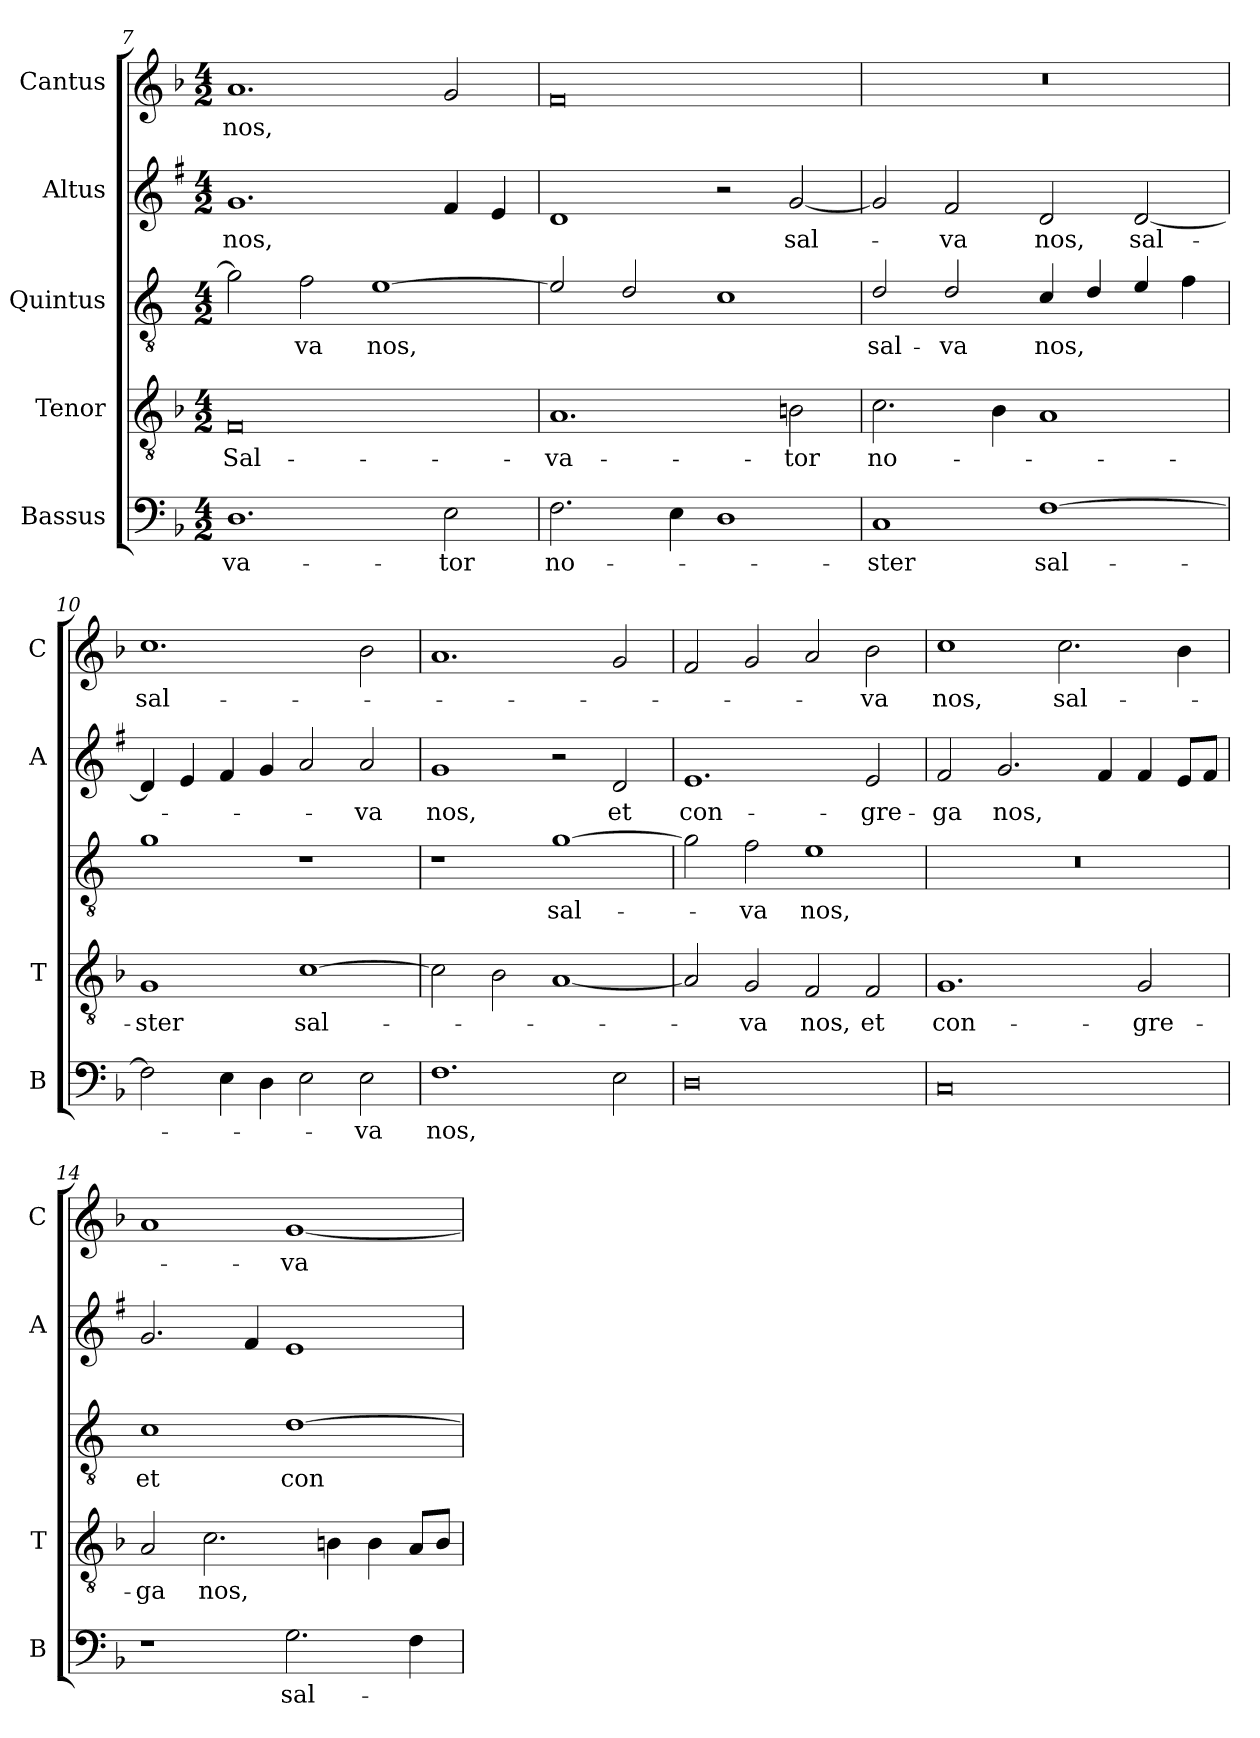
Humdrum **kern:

**kern	**text	**kern	**text	**kern	**text	**kern	**text	**kern	**text
*part5	*part5	*part4	*part4	*part3	*part3	*part2	*part2	*part1	*part1
*staff5	*staff5	*staff4	*staff4	*staff3	*staff3	*staff2	*staff2	*staff1	*staff1
*I"Bassus	*	*I"Tenor	*	*I"Quintus	*	*I"Altus	*	*I"Cantus	*
*I'B	*	*I'T	*	*	*	*I'A	*	*I'C	*
*clefF4	*	*clefGv2	*	*clefGv2	*	*clefG2	*	*clefG2	*
*	*	*	*	*ITrd4c7	*	*ITrd1c2	*	*	*
*k[b-]	*	*k[b-]	*	*k[b-]	*	*k[b-]	*	*k[b-]	*
*F:	*	*F:	*	*F:	*	*F:	*	*F:	*
*M4/2	*	*M4/2	*	*M4/2	*	*M4/2	*	*M4/2	*
=7	=7	=7	=7	=7	=7	=7	=7	=7	=7
!	!LO:LY:b	!	!LO:LY:b	!	!	!	!LO:LY:b	!	!LO:LY:b
1.D	-va-	0F	Sal-	2c\]	.	1.f	nos,	1.a	nos,
!	!	!	!	!	!LO:LY:b	!	!	!	!
.	.	.	.	2B-\	-va	.	.	.	.
!	!	!	!	!	!LO:LY:b	!	!	!	!
.	.	.	.	[1A	nos,	.	.	.	.
!	!LO:LY:b	!	!	!	!	!	!	!	!
2E\	-tor	.	.	.	.	4e/	.	2g/	.
.	.	.	.	.	.	4d/	.	.	.
=8	=8	=8	=8	=8	=8	=8	=8	=8	=8
!	!LO:LY:b	!	!LO:LY:b	!	!	!	!	!	!
2.F\	no-	1.A	-va-	2A/]	.	1c	.	0f	.
.	.	.	.	2G/	.	.	.	.	.
4E\	.	.	.	.	.	.	.	.	.
1D	.	.	.	1F	.	2r	.	.	.
!	!	!	!LO:LY:b	!	!	!	!LO:LY:b	!	!
.	.	2Bn\	-tor	.	.	[2f/	sal-	.	.
=9	=9	=9	=9	=9	=9	=9	=9	=9	=9
!	!LO:LY:b	!	!LO:LY:b	!	!LO:LY:b	!	!	!	!
1C	-ster	2.c\	no-	2G/	sal-	2f/]	.	0r	.
!	!	!	!	!	!LO:LY:b	!	!LO:LY:b	!	!
.	.	.	.	2G/	-va	2e/	-va	.	.
.	.	4B-\	.	.	.	.	.	.	.
!	!LO:LY:b	!	!	!	!LO:LY:b	!	!LO:LY:b	!	!
[1F	sal-	1A	.	4F/	nos,	2c/	nos,	.	.
.	.	.	.	4G/	.	.	.	.	.
!	!	!	!	!	!	!	!LO:LY:b	!	!
.	.	.	.	4A/	.	[2c/	sal-	.	.
.	.	.	.	4B-\	.	.	.	.	.
=10	=10	=10	=10	=10	=10	=10	=10	=10	=10
!	!	!	!LO:LY:b	!	!	!	!	!	!LO:LY:b
2F\]	.	1G	-ster	1c	.	4c/]	.	1.cc	sal-
.	.	.	.	.	.	4d/	.	.	.
4E\	.	.	.	.	.	4e/	.	.	.
4D\	.	.	.	.	.	4f/	.	.	.
!	!	!	!LO:LY:b	!	!	!	!	!	!
2E\	.	[1c	sal-	1r	.	2g/	.	.	.
!	!LO:LY:b	!	!	!	!	!	!LO:LY:b	!	!
2E\	-va	.	.	.	.	2g/	-va	2b-\	.
=11	=11	=11	=11	=11	=11	=11	=11	=11	=11
!	!LO:LY:b	!	!	!	!	!	!LO:LY:b	!	!
1.F	nos,	2c\]	.	1r	.	1f	nos,	1.a	.
.	.	2B-\	.	.	.	.	.	.	.
!	!	!	!	!	!LO:LY:b	!	!	!	!
.	.	[1A	.	[1c	sal-	2r	.	.	.
!	!	!	!	!	!	!	!LO:LY:b	!	!
2E\	.	.	.	.	.	2c/	et	2g/	.
!!LO:LB:g=z
=12	=12	=12	=12	=12	=12	=12	=12	=12	=12
!	!	!	!	!	!	!	!LO:LY:b	!	!
0D	.	2A/]	.	2c\]	.	1.d	con-	2f/	.
!	!	!	!LO:LY:b	!	!LO:LY:b	!	!	!	!
.	.	2G/	-va	2B-\	-va	.	.	2g/	.
!	!	!	!LO:LY:b	!	!LO:LY:b	!	!	!	!
.	.	2F/	nos,	1A	nos,	.	.	2a/	.
!	!	!	!LO:LY:b	!	!	!	!LO:LY:b	!	!LO:LY:b
.	.	2F/	et	.	.	2d/	-gre-	2b-\	-va
=13	=13	=13	=13	=13	=13	=13	=13	=13	=13
!	!	!	!LO:LY:b	!	!	!	!LO:LY:b	!	!LO:LY:b
0C	.	1.G	con-	0r	.	2e/	-ga	1cc	nos,
!	!	!	!	!	!	!	!LO:LY:b	!	!
.	.	.	.	.	.	2.f/	nos,	.	.
!	!	!	!	!	!	!	!	!	!LO:LY:b
.	.	.	.	.	.	.	.	2.cc\	sal-
.	.	.	.	.	.	4e/	.	.	.
!	!	!	!LO:LY:b	!	!	!	!	!	!
.	.	2G/	-gre-	.	.	4e/	.	.	.
.	.	.	.	.	.	8d/L	.	4b-\	.
.	.	.	.	.	.	8e/J	.	.	.
=14	=14	=14	=14	=14	=14	=14	=14	=14	=14
!	!	!	!LO:LY:b	!	!LO:LY:b	!	!	!	!
1r	.	2A/	-ga	1F	et	2.f/	.	1a	.
!	!	!	!LO:LY:b	!	!	!	!	!	!
.	.	2.c\	nos,	.	.	.	.	.	.
.	.	.	.	.	.	4e/	.	.	.
!	!LO:LY:b	!	!	!	!LO:LY:b	!	!	!	!LO:LY:b
2.G\	sal-	.	.	[1G	con-	1d	.	[1g	-va
.	.	4Bn\	.	.	.	.	.	.	.
.	.	4B\	.	.	.	.	.	.	.
4F\	.	8A/L	.	.	.	.	.	.	.
.	.	8B/J	.	.	.	.	.	.	.
=	=	=	=	=	=	=	=	=	=
*-	*-	*-	*-	*-	*-	*-	*-	*-	*-
